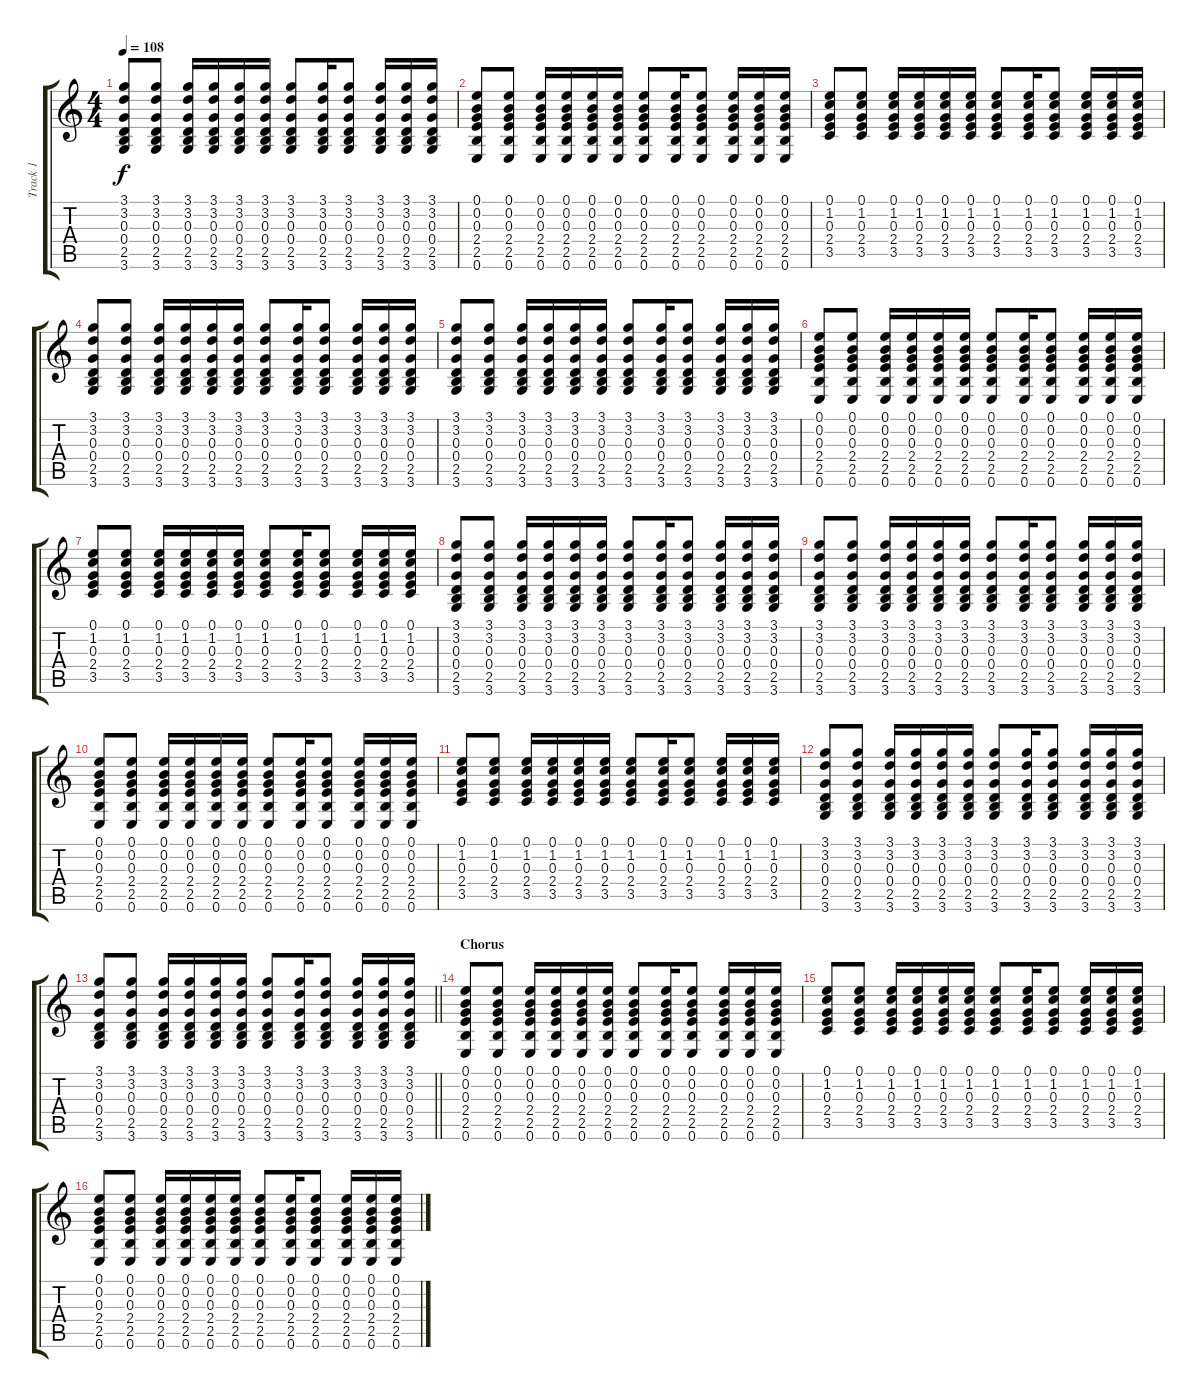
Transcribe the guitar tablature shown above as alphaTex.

\track ("Track 1" "Track 1") {instrument acousticguitarsteel}
\staff {score tabs}
\tuning (E4 B3 G3 D3 A2 E2) {hide}
\ts (4 4)
\tempo 108
\clef g2
\ks c
(3.1 3.2 0.3 0.4 2.5 3.6).8{dy f} (3.1 3.2 0.3 0.4 2.5 3.6).8 (3.1 3.2 0.3 0.4 2.5 3.6).16 (3.1 3.2 0.3 0.4 2.5 3.6).16 (3.1 3.2 0.3 0.4 2.5 3.6).16 (3.1 3.2 0.3 0.4 2.5 3.6).16 (3.1 3.2 0.3 0.4 2.5 3.6).8 (3.1 3.2 0.3 0.4 2.5 3.6).16 (3.1 3.2 0.3 0.4 2.5 3.6).8 (3.1 3.2 0.3 0.4 2.5 3.6).16 (3.1 3.2 0.3 0.4 2.5 3.6).16 (3.1 3.2 0.3 0.4 2.5 3.6).16 |
(0.1 0.2 0.3 2.4 2.5 0.6).8 (0.1 0.2 0.3 2.4 2.5 0.6).8 (0.1 0.2 0.3 2.4 2.5 0.6).16 (0.1 0.2 0.3 2.4 2.5 0.6).16 (0.1 0.2 0.3 2.4 2.5 0.6).16 (0.1 0.2 0.3 2.4 2.5 0.6).16 (0.1 0.2 0.3 2.4 2.5 0.6).8 (0.1 0.2 0.3 2.4 2.5 0.6).16 (0.1 0.2 0.3 2.4 2.5 0.6).8 (0.1 0.2 0.3 2.4 2.5 0.6).16 (0.1 0.2 0.3 2.4 2.5 0.6).16 (0.1 0.2 0.3 2.4 2.5 0.6).16 |
(0.1 1.2 0.3 2.4 3.5).8 (0.1 1.2 0.3 2.4 3.5).8 (0.1 1.2 0.3 2.4 3.5).16 (0.1 1.2 0.3 2.4 3.5).16 (0.1 1.2 0.3 2.4 3.5).16 (0.1 1.2 0.3 2.4 3.5).16 (0.1 1.2 0.3 2.4 3.5).8 (0.1 1.2 0.3 2.4 3.5).16 (0.1 1.2 0.3 2.4 3.5).8 (0.1 1.2 0.3 2.4 3.5).16 (0.1 1.2 0.3 2.4 3.5).16 (0.1 1.2 0.3 2.4 3.5).16 |
(3.1 3.2 0.3 0.4 2.5 3.6).8 (3.1 3.2 0.3 0.4 2.5 3.6).8 (3.1 3.2 0.3 0.4 2.5 3.6).16 (3.1 3.2 0.3 0.4 2.5 3.6).16 (3.1 3.2 0.3 0.4 2.5 3.6).16 (3.1 3.2 0.3 0.4 2.5 3.6).16 (3.1 3.2 0.3 0.4 2.5 3.6).8 (3.1 3.2 0.3 0.4 2.5 3.6).16 (3.1 3.2 0.3 0.4 2.5 3.6).8 (3.1 3.2 0.3 0.4 2.5 3.6).16 (3.1 3.2 0.3 0.4 2.5 3.6).16 (3.1 3.2 0.3 0.4 2.5 3.6).16 |
(3.1 3.2 0.3 0.4 2.5 3.6).8 (3.1 3.2 0.3 0.4 2.5 3.6).8 (3.1 3.2 0.3 0.4 2.5 3.6).16 (3.1 3.2 0.3 0.4 2.5 3.6).16 (3.1 3.2 0.3 0.4 2.5 3.6).16 (3.1 3.2 0.3 0.4 2.5 3.6).16 (3.1 3.2 0.3 0.4 2.5 3.6).8 (3.1 3.2 0.3 0.4 2.5 3.6).16 (3.1 3.2 0.3 0.4 2.5 3.6).8 (3.1 3.2 0.3 0.4 2.5 3.6).16 (3.1 3.2 0.3 0.4 2.5 3.6).16 (3.1 3.2 0.3 0.4 2.5 3.6).16 |
(0.1 0.2 0.3 2.4 2.5 0.6).8 (0.1 0.2 0.3 2.4 2.5 0.6).8 (0.1 0.2 0.3 2.4 2.5 0.6).16 (0.1 0.2 0.3 2.4 2.5 0.6).16 (0.1 0.2 0.3 2.4 2.5 0.6).16 (0.1 0.2 0.3 2.4 2.5 0.6).16 (0.1 0.2 0.3 2.4 2.5 0.6).8 (0.1 0.2 0.3 2.4 2.5 0.6).16 (0.1 0.2 0.3 2.4 2.5 0.6).8 (0.1 0.2 0.3 2.4 2.5 0.6).16 (0.1 0.2 0.3 2.4 2.5 0.6).16 (0.1 0.2 0.3 2.4 2.5 0.6).16 |
(0.1 1.2 0.3 2.4 3.5).8 (0.1 1.2 0.3 2.4 3.5).8 (0.1 1.2 0.3 2.4 3.5).16 (0.1 1.2 0.3 2.4 3.5).16 (0.1 1.2 0.3 2.4 3.5).16 (0.1 1.2 0.3 2.4 3.5).16 (0.1 1.2 0.3 2.4 3.5).8 (0.1 1.2 0.3 2.4 3.5).16 (0.1 1.2 0.3 2.4 3.5).8 (0.1 1.2 0.3 2.4 3.5).16 (0.1 1.2 0.3 2.4 3.5).16 (0.1 1.2 0.3 2.4 3.5).16 |
(3.1 3.2 0.3 0.4 2.5 3.6).8 (3.1 3.2 0.3 0.4 2.5 3.6).8 (3.1 3.2 0.3 0.4 2.5 3.6).16 (3.1 3.2 0.3 0.4 2.5 3.6).16 (3.1 3.2 0.3 0.4 2.5 3.6).16 (3.1 3.2 0.3 0.4 2.5 3.6).16 (3.1 3.2 0.3 0.4 2.5 3.6).8 (3.1 3.2 0.3 0.4 2.5 3.6).16 (3.1 3.2 0.3 0.4 2.5 3.6).8 (3.1 3.2 0.3 0.4 2.5 3.6).16 (3.1 3.2 0.3 0.4 2.5 3.6).16 (3.1 3.2 0.3 0.4 2.5 3.6).16 |
(3.1 3.2 0.3 0.4 2.5 3.6).8 (3.1 3.2 0.3 0.4 2.5 3.6).8 (3.1 3.2 0.3 0.4 2.5 3.6).16 (3.1 3.2 0.3 0.4 2.5 3.6).16 (3.1 3.2 0.3 0.4 2.5 3.6).16 (3.1 3.2 0.3 0.4 2.5 3.6).16 (3.1 3.2 0.3 0.4 2.5 3.6).8 (3.1 3.2 0.3 0.4 2.5 3.6).16 (3.1 3.2 0.3 0.4 2.5 3.6).8 (3.1 3.2 0.3 0.4 2.5 3.6).16 (3.1 3.2 0.3 0.4 2.5 3.6).16 (3.1 3.2 0.3 0.4 2.5 3.6).16 |
(0.1 0.2 0.3 2.4 2.5 0.6).8 (0.1 0.2 0.3 2.4 2.5 0.6).8 (0.1 0.2 0.3 2.4 2.5 0.6).16 (0.1 0.2 0.3 2.4 2.5 0.6).16 (0.1 0.2 0.3 2.4 2.5 0.6).16 (0.1 0.2 0.3 2.4 2.5 0.6).16 (0.1 0.2 0.3 2.4 2.5 0.6).8 (0.1 0.2 0.3 2.4 2.5 0.6).16 (0.1 0.2 0.3 2.4 2.5 0.6).8 (0.1 0.2 0.3 2.4 2.5 0.6).16 (0.1 0.2 0.3 2.4 2.5 0.6).16 (0.1 0.2 0.3 2.4 2.5 0.6).16 |
(0.1 1.2 0.3 2.4 3.5).8 (0.1 1.2 0.3 2.4 3.5).8 (0.1 1.2 0.3 2.4 3.5).16 (0.1 1.2 0.3 2.4 3.5).16 (0.1 1.2 0.3 2.4 3.5).16 (0.1 1.2 0.3 2.4 3.5).16 (0.1 1.2 0.3 2.4 3.5).8 (0.1 1.2 0.3 2.4 3.5).16 (0.1 1.2 0.3 2.4 3.5).8 (0.1 1.2 0.3 2.4 3.5).16 (0.1 1.2 0.3 2.4 3.5).16 (0.1 1.2 0.3 2.4 3.5).16 |
(3.1 3.2 0.3 0.4 2.5 3.6).8 (3.1 3.2 0.3 0.4 2.5 3.6).8 (3.1 3.2 0.3 0.4 2.5 3.6).16 (3.1 3.2 0.3 0.4 2.5 3.6).16 (3.1 3.2 0.3 0.4 2.5 3.6).16 (3.1 3.2 0.3 0.4 2.5 3.6).16 (3.1 3.2 0.3 0.4 2.5 3.6).8 (3.1 3.2 0.3 0.4 2.5 3.6).16 (3.1 3.2 0.3 0.4 2.5 3.6).8 (3.1 3.2 0.3 0.4 2.5 3.6).16 (3.1 3.2 0.3 0.4 2.5 3.6).16 (3.1 3.2 0.3 0.4 2.5 3.6).16 |
\barLineRight lightlight
(3.1 3.2 0.3 0.4 2.5 3.6).8 (3.1 3.2 0.3 0.4 2.5 3.6).8 (3.1 3.2 0.3 0.4 2.5 3.6).16 (3.1 3.2 0.3 0.4 2.5 3.6).16 (3.1 3.2 0.3 0.4 2.5 3.6).16 (3.1 3.2 0.3 0.4 2.5 3.6).16 (3.1 3.2 0.3 0.4 2.5 3.6).8 (3.1 3.2 0.3 0.4 2.5 3.6).16 (3.1 3.2 0.3 0.4 2.5 3.6).8 (3.1 3.2 0.3 0.4 2.5 3.6).16 (3.1 3.2 0.3 0.4 2.5 3.6).16 (3.1 3.2 0.3 0.4 2.5 3.6).16 |
\section ("" "Chorus")
(0.1 0.2 0.3 2.4 2.5 0.6).8 (0.1 0.2 0.3 2.4 2.5 0.6).8 (0.1 0.2 0.3 2.4 2.5 0.6).16 (0.1 0.2 0.3 2.4 2.5 0.6).16 (0.1 0.2 0.3 2.4 2.5 0.6).16 (0.1 0.2 0.3 2.4 2.5 0.6).16 (0.1 0.2 0.3 2.4 2.5 0.6).8 (0.1 0.2 0.3 2.4 2.5 0.6).16 (0.1 0.2 0.3 2.4 2.5 0.6).8 (0.1 0.2 0.3 2.4 2.5 0.6).16 (0.1 0.2 0.3 2.4 2.5 0.6).16 (0.1 0.2 0.3 2.4 2.5 0.6).16 |
(0.1 1.2 0.3 2.4 3.5).8 (0.1 1.2 0.3 2.4 3.5).8 (0.1 1.2 0.3 2.4 3.5).16 (0.1 1.2 0.3 2.4 3.5).16 (0.1 1.2 0.3 2.4 3.5).16 (0.1 1.2 0.3 2.4 3.5).16 (0.1 1.2 0.3 2.4 3.5).8 (0.1 1.2 0.3 2.4 3.5).16 (0.1 1.2 0.3 2.4 3.5).8 (0.1 1.2 0.3 2.4 3.5).16 (0.1 1.2 0.3 2.4 3.5).16 (0.1 1.2 0.3 2.4 3.5).16 |
(0.1 0.2 0.3 2.4 2.5 0.6).8 (0.1 0.2 0.3 2.4 2.5 0.6).8 (0.1 0.2 0.3 2.4 2.5 0.6).16 (0.1 0.2 0.3 2.4 2.5 0.6).16 (0.1 0.2 0.3 2.4 2.5 0.6).16 (0.1 0.2 0.3 2.4 2.5 0.6).16 (0.1 0.2 0.3 2.4 2.5 0.6).8 (0.1 0.2 0.3 2.4 2.5 0.6).16 (0.1 0.2 0.3 2.4 2.5 0.6).8 (0.1 0.2 0.3 2.4 2.5 0.6).16 (0.1 0.2 0.3 2.4 2.5 0.6).16 (0.1 0.2 0.3 2.4 2.5 0.6).16
